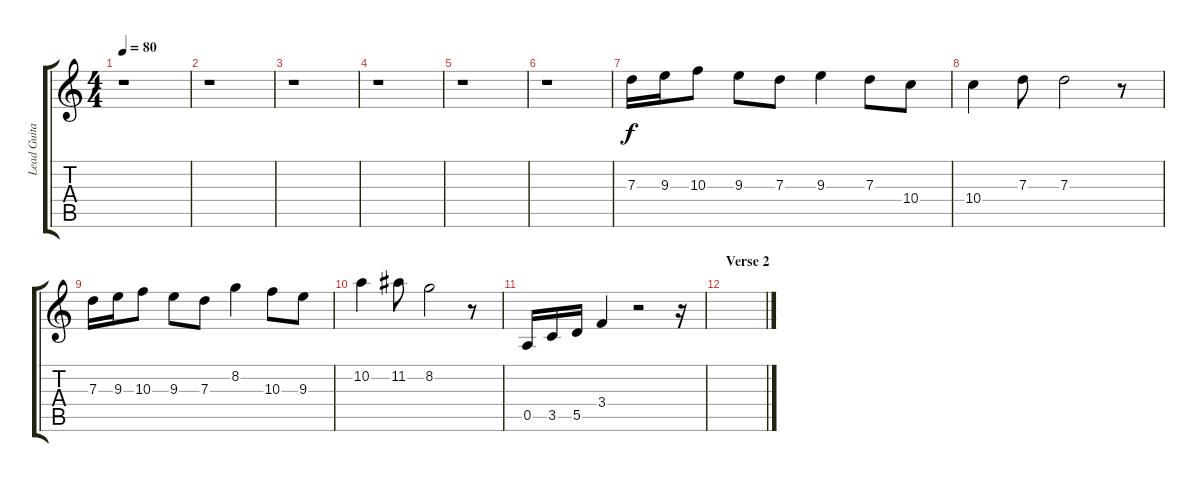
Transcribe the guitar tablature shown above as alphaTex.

\track ("Lead Guitar" "Lead Guita") {instrument distortionguitar}
\staff {score tabs}
\tuning (E4 B3 G3 D3 A2 E2) {hide}
\ts (4 4)
\tempo 80
\clef g2
\ks c
r.1{dy f} |
r.1 |
r.1 |
r.1 |
r.1 |
r.1 |
7.3.16 9.3.16 10.3.8 9.3.8 7.3.8 9.3.4 7.3.8 10.4.8 |
10.4.4 7.3.8 7.3.2 r.8 |
7.3.16 9.3.16 10.3.8 9.3.8 7.3.8 8.2.4 10.3.8 9.3.8 |
10.2.4 11.2.8 8.2.2 r.8 |
0.5.16 3.5.16 5.5.16 3.4.4 r.2 r.16 |
\section ("" "Verse 2")
